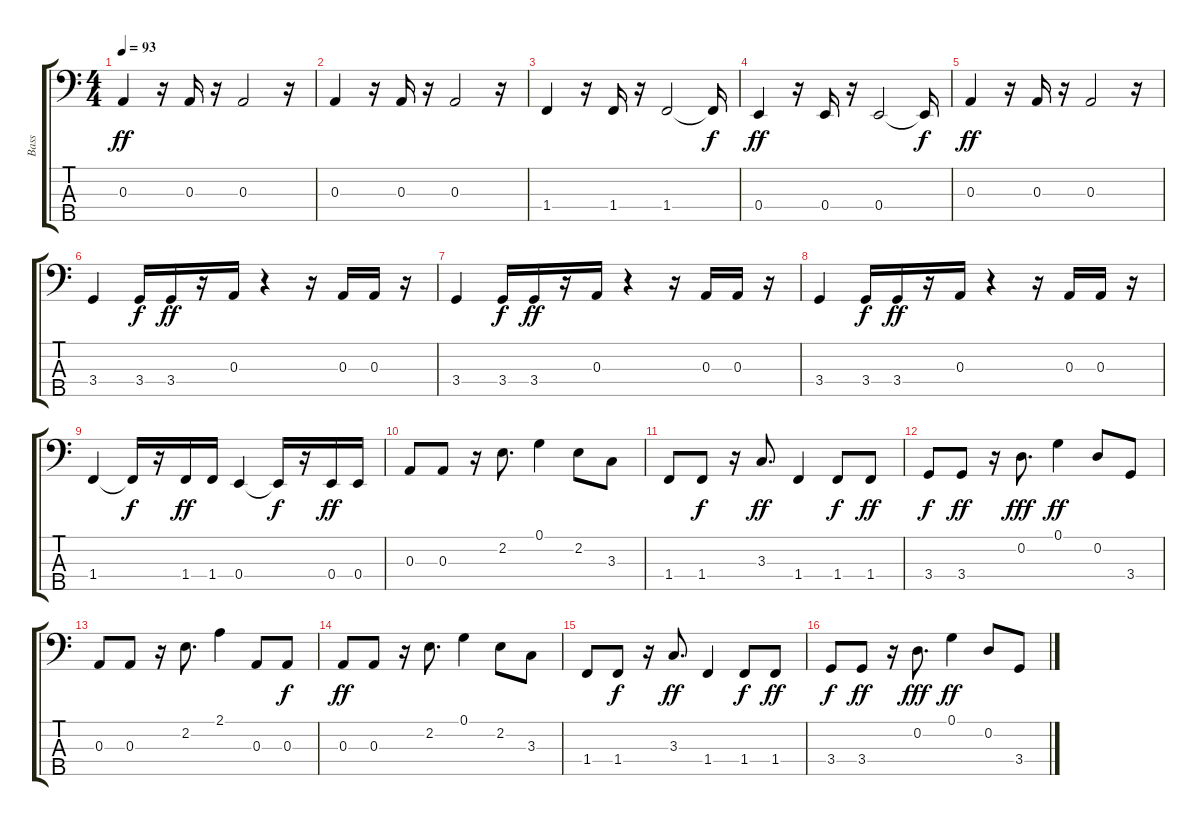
\track ("Bass" "Bass") {instrument electricbassfinger}
\staff {score tabs}
\tuning (G2 D2 A1 E1 B0) {hide}
\ts (4 4)
\tempo 93
\clef f4
\ks c
0.3.4{dy ff} r.16 0.3.16 r.16 0.3.2 r.16 |
0.3.4 r.16 0.3.16 r.16 0.3.2 r.16 |
1.4.4 r.16 1.4.16 r.16 1.4.2 1.4{t}.16{dy f} |
0.4.4{dy ff} r.16 0.4.16 r.16 0.4.2 0.4{t}.16{dy f} |
0.3.4{dy ff} r.16 0.3.16 r.16 0.3.2 r.16 |
3.4.4 3.4.16{dy f} 3.4.16{dy ff} r.16 0.3.16 r.4 r.16 0.3.16 0.3.16 r.16 |
3.4.4 3.4.16{dy f} 3.4.16{dy ff} r.16 0.3.16 r.4 r.16 0.3.16 0.3.16 r.16 |
3.4.4 3.4.16{dy f} 3.4.16{dy ff} r.16 0.3.16 r.4 r.16 0.3.16 0.3.16 r.16 |
1.4.4 1.4{t}.16{dy f} r.16 1.4.16{dy ff} 1.4.16 0.4.4 0.4{t}.16{dy f} r.16 0.4.16{dy ff} 0.4.16 |
0.3.8 0.3.8 r.16 2.2.8{d} 0.1.4 2.2.8 3.3.8 |
1.4.8 1.4.8{dy f} r.16 3.3.8{d dy ff} 1.4.4 1.4.8{dy f} 1.4.8{dy ff} |
3.4.8{dy f} 3.4.8{dy ff} r.16 0.2.8{d dy fff} 0.1.4{dy ff} 0.2.8 3.4.8 |
0.3.8 0.3.8 r.16 2.2.8{d} 2.1.4 0.3.8 0.3.8{dy f} |
0.3.8{dy ff} 0.3.8 r.16 2.2.8{d} 0.1.4 2.2.8 3.3.8 |
1.4.8 1.4.8{dy f} r.16 3.3.8{d dy ff} 1.4.4 1.4.8{dy f} 1.4.8{dy ff} |
3.4.8{dy f} 3.4.8{dy ff} r.16 0.2.8{d dy fff} 0.1.4{dy ff} 0.2.8 3.4.8
